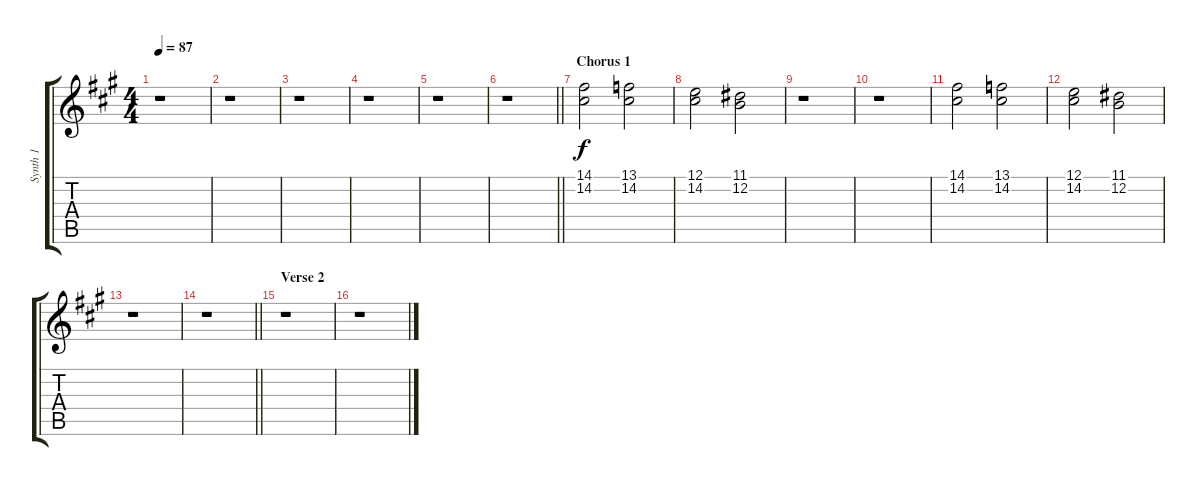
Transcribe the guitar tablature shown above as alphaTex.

\track ("Synth 1" "Synth 1") {instrument lead1square}
\staff {score tabs}
\tuning (E4 B3 G3 D3 A2 E2) {hide}
\ts (4 4)
\tempo 87
\clef g2
\ks f#minor
r.1{dy f} |
r.1 |
r.1 |
r.1 |
r.1 |
\barLineRight lightlight
r.1 |
\section ("" "Chorus 1")
(14.1 14.2).2 (13.1 14.2).2 |
(12.1 14.2).2 (11.1 12.2).2 |
r.1 |
r.1 |
(14.1 14.2).2 (13.1 14.2).2 |
(12.1 14.2).2 (11.1 12.2).2 |
r.1 |
\barLineRight lightlight
r.1 |
\section ("" "Verse 2")
r.1 |
r.1
